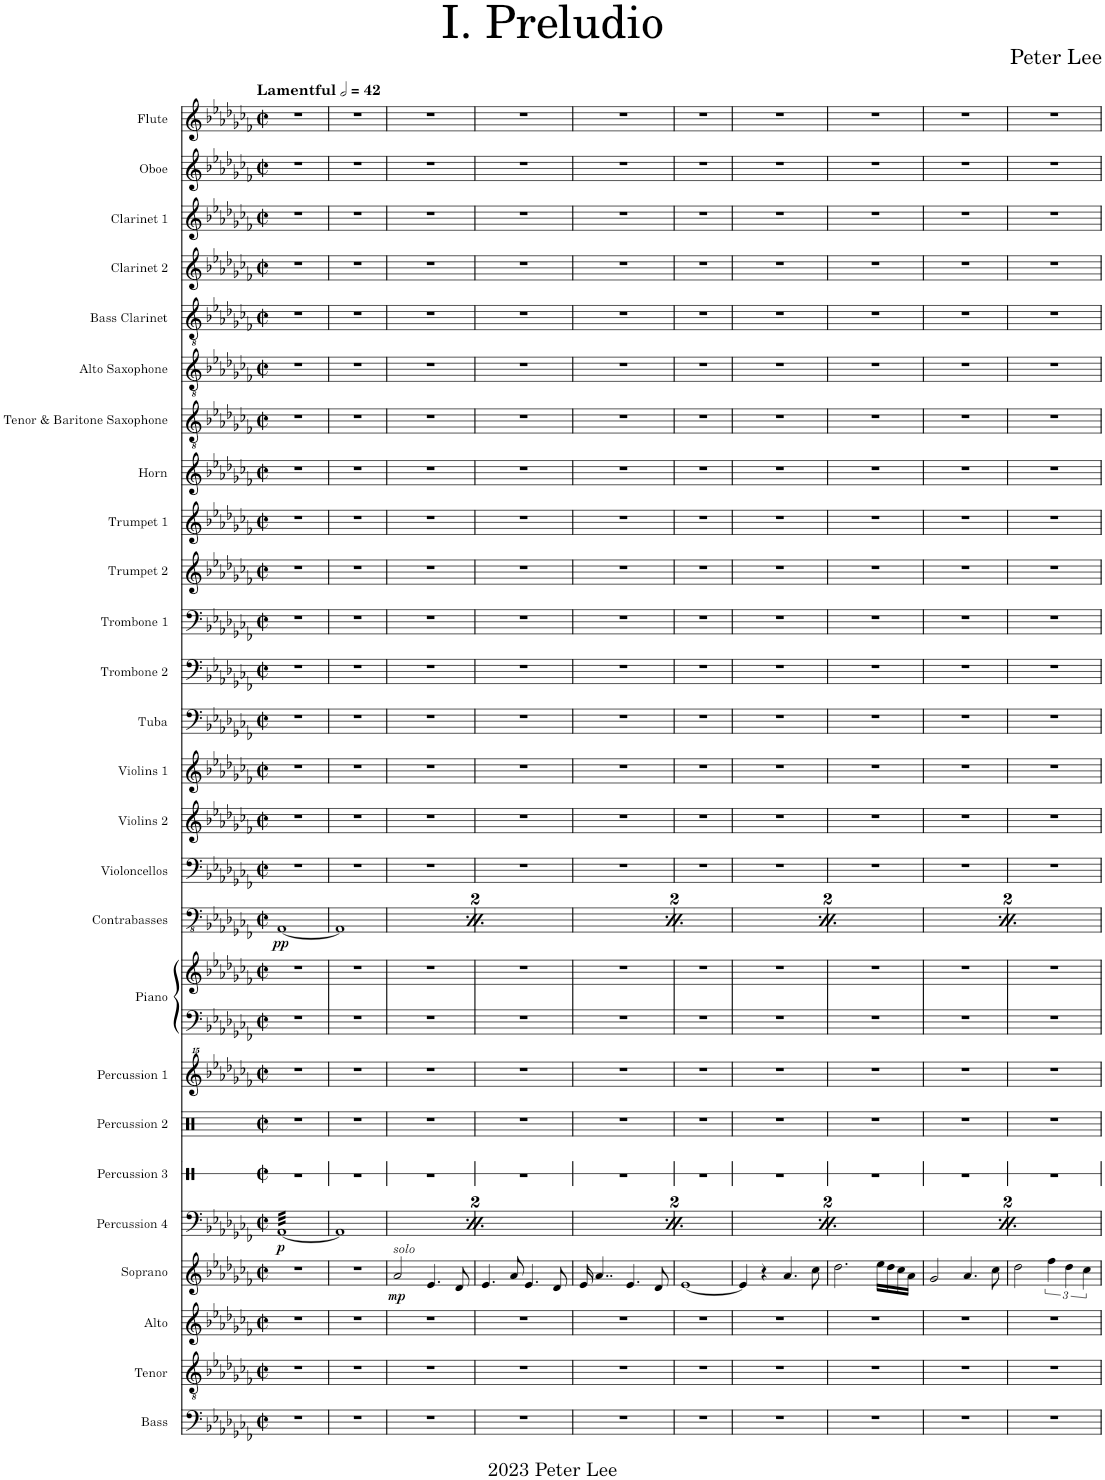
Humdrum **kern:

**kern	**kern	**kern	**kern	**dynam	**kern	**dynam	**kern	**kern	**kern	**kern	**kern	**kern	**dynam	**kern	**kern	**kern	**kern	**kern	**kern	**kern	**kern	**kern	**kern	**kern	**kern	**kern	**kern	**kern	**kern
*part26	*part25	*part24	*part23	*part23	*part22	*part22	*part21	*part20	*part19	*part18	*part18	*part17	*part17	*part16	*part15	*part14	*part13	*part12	*part11	*part10	*part9	*part8	*part7	*part6	*part5	*part4	*part3	*part2	*part1
*staff27	*staff26	*staff25	*staff24	*staff24	*staff23	*staff23	*staff22	*staff21	*staff20	*staff19	*staff18	*staff17	*staff17	*staff16	*staff15	*staff14	*staff13	*staff12	*staff11	*staff10	*staff9	*staff8	*staff7	*staff6	*staff5	*staff4	*staff3	*staff2	*staff1
*I"Bass	*I"Tenor	*I"Alto	*I"Soprano	*	*I"Percussion 4	*	*I"Percussion 3	*I"Percussion 2	*I"Percussion 1	*I"Piano	*	*I"Contrabasses	*	*I"Violoncellos	*I"Violins 2	*I"Violins 1	*I"Tuba	*I"Trombone 2	*I"Trombone 1	*I"Trumpet 2	*I"Trumpet 1	*I"Horn	*I"Tenor &amp; Baritone Saxophone	*I"Alto Saxophone	*I"Bass Clarinet	*I"Clarinet 2	*I"Clarinet 1	*I"Oboe	*I"Flute
*I'B.	*I'T.	*I'A.	*I'S.	*	*I'Perc. 4	*	*I'Perc. 3	*I'Perc. 2	*I'Perc. 1	*I'Pno.	*	*I'Cbs.	*	*I'Vcs.	*I'Vlns. 2	*I'Vlns. 1	*I'Tba.	*I'Tbn. 2	*I'Tbn. 1	*I'Tpt. 2	*I'Tpt. 1	*I'Hn.	*I'T. &amp; B. Sax.	*I'A. Sax.	*I'B. Cl.	*I'Cl. 2	*I'Cl. 1	*I'Ob.	*I'Fl.
*	*	*	*	*	*	*	*stria1	*	*	*	*	*	*	*	*	*	*	*	*	*	*	*	*	*	*	*	*	*	*
*clefF4	*clefGv2	*clefG2	*clefG2	*	*clefF4	*	*clefX	*clefX	*clefG^^2	*clefF4	*clefG2	*clefFv4	*	*clefF4	*clefG2	*clefG2	*clefF4	*clefF4	*clefF4	*clefG2	*clefG2	*clefG2	*clefGv2	*clefGv2	*clefGv2	*clefG2	*clefG2	*clefG2	*clefG2
*	*	*	*	*	*	*	*	*	*	*	*	*	*	*	*	*	*	*	*	*Trd1c2	*Trd1c2	*Trd4c7	*Trd8c14	*Trd5c9	*Trd8c14	*Trd1c2	*Trd1c2	*	*
*k[b-e-a-d-g-c-f-]	*k[b-e-a-d-g-c-f-]	*k[b-e-a-d-g-c-f-]	*k[b-e-a-d-g-c-f-]	*	*k[b-e-a-d-g-c-f-]	*	*k[]	*k[]	*k[b-e-a-d-g-c-f-]	*k[b-e-a-d-g-c-f-]	*k[b-e-a-d-g-c-f-]	*k[b-e-a-d-g-c-f-]	*	*k[b-e-a-d-g-c-f-]	*k[b-e-a-d-g-c-f-]	*k[b-e-a-d-g-c-f-]	*k[b-e-a-d-g-c-f-]	*k[b-e-a-d-g-c-f-]	*k[b-e-a-d-g-c-f-]	*k[b-e-a-d-g-c-f-]	*k[b-e-a-d-g-c-f-]	*k[b-e-a-d-g-c-f-]	*k[b-e-a-d-g-c-f-]	*k[b-e-a-d-g-c-f-]	*k[b-e-a-d-g-c-f-]	*k[b-e-a-d-g-c-f-]	*k[b-e-a-d-g-c-f-]	*k[b-e-a-d-g-c-f-]	*k[b-e-a-d-g-c-f-]
*M2/2	*M2/2	*M2/2	*M2/2	*	*M2/2	*	*M2/2	*M2/2	*M2/2	*M2/2	*M2/2	*M2/2	*	*M2/2	*M2/2	*M2/2	*M2/2	*M2/2	*M2/2	*M2/2	*M2/2	*M2/2	*M2/2	*M2/2	*M2/2	*M2/2	*M2/2	*M2/2	*M2/2
*met(c|)	*met(c|)	*met(c|)	*met(c|)	*	*met(c|)	*	*met(c|)	*met(c|)	*met(c|)	*met(c|)	*met(c|)	*met(c|)	*	*met(c|)	*met(c|)	*met(c|)	*met(c|)	*met(c|)	*met(c|)	*met(c|)	*met(c|)	*met(c|)	*met(c|)	*met(c|)	*met(c|)	*met(c|)	*met(c|)	*met(c|)	*met(c|)
*MM84	*MM84	*MM84	*MM84	*	*MM84	*	*MM84	*MM84	*MM84	*MM84	*MM84	*MM84	*	*MM84	*MM84	*MM84	*MM84	*MM84	*MM84	*MM84	*MM84	*MM84	*MM84	*MM84	*MM84	*MM84	*MM84	*MM84	*MM84
=1	=1	=1	=1	=1	=1	=1	=1	=1	=1	=1	=1	=1	=1	=1	=1	=1	=1	=1	=1	=1	=1	=1	=1	=1	=1	=1	=1	=1	=1
!	!	!	!	!	!	!	!	!	!	!	!	!	!	!	!	!	!	!	!	!	!	!	!	!	!	!	!	!	!LO:TX:a:B:t=Lamentful
!	!	!	!	!	!	!LO:DY:b	!	!	!	!	!	!	!LO:DY:b	!	!	!	!	!	!	!	!	!	!	!	!	!	!	!	!
*	*	*	*	*	*tremolo	*	*	*	*	*	*	*	*	*	*	*	*	*	*	*	*	*	*	*	*	*	*	*	*
1r	1r	1r	1r	.	[32AA-LLL	p	1r	1r	1r	1r	1r	[1AAA-	pp	1r	1r	1r	1r	1r	1r	1r	1r	1r	1r	1r	1r	1r	1r	1r	1r
.	.	.	.	.	32AA-	.	.	.	.	.	.	.	.	.	.	.	.	.	.	.	.	.	.	.	.	.	.	.	.
.	.	.	.	.	32AA-	.	.	.	.	.	.	.	.	.	.	.	.	.	.	.	.	.	.	.	.	.	.	.	.
.	.	.	.	.	32AA-	.	.	.	.	.	.	.	.	.	.	.	.	.	.	.	.	.	.	.	.	.	.	.	.
.	.	.	.	.	32AA-	.	.	.	.	.	.	.	.	.	.	.	.	.	.	.	.	.	.	.	.	.	.	.	.
.	.	.	.	.	32AA-	.	.	.	.	.	.	.	.	.	.	.	.	.	.	.	.	.	.	.	.	.	.	.	.
.	.	.	.	.	32AA-	.	.	.	.	.	.	.	.	.	.	.	.	.	.	.	.	.	.	.	.	.	.	.	.
.	.	.	.	.	32AA-	.	.	.	.	.	.	.	.	.	.	.	.	.	.	.	.	.	.	.	.	.	.	.	.
.	.	.	.	.	32AA-	.	.	.	.	.	.	.	.	.	.	.	.	.	.	.	.	.	.	.	.	.	.	.	.
.	.	.	.	.	32AA-	.	.	.	.	.	.	.	.	.	.	.	.	.	.	.	.	.	.	.	.	.	.	.	.
.	.	.	.	.	32AA-	.	.	.	.	.	.	.	.	.	.	.	.	.	.	.	.	.	.	.	.	.	.	.	.
.	.	.	.	.	32AA-	.	.	.	.	.	.	.	.	.	.	.	.	.	.	.	.	.	.	.	.	.	.	.	.
.	.	.	.	.	32AA-	.	.	.	.	.	.	.	.	.	.	.	.	.	.	.	.	.	.	.	.	.	.	.	.
.	.	.	.	.	32AA-	.	.	.	.	.	.	.	.	.	.	.	.	.	.	.	.	.	.	.	.	.	.	.	.
.	.	.	.	.	32AA-	.	.	.	.	.	.	.	.	.	.	.	.	.	.	.	.	.	.	.	.	.	.	.	.
.	.	.	.	.	32AA-	.	.	.	.	.	.	.	.	.	.	.	.	.	.	.	.	.	.	.	.	.	.	.	.
.	.	.	.	.	32AA-	.	.	.	.	.	.	.	.	.	.	.	.	.	.	.	.	.	.	.	.	.	.	.	.
.	.	.	.	.	32AA-	.	.	.	.	.	.	.	.	.	.	.	.	.	.	.	.	.	.	.	.	.	.	.	.
.	.	.	.	.	32AA-	.	.	.	.	.	.	.	.	.	.	.	.	.	.	.	.	.	.	.	.	.	.	.	.
.	.	.	.	.	32AA-	.	.	.	.	.	.	.	.	.	.	.	.	.	.	.	.	.	.	.	.	.	.	.	.
.	.	.	.	.	32AA-	.	.	.	.	.	.	.	.	.	.	.	.	.	.	.	.	.	.	.	.	.	.	.	.
.	.	.	.	.	32AA-	.	.	.	.	.	.	.	.	.	.	.	.	.	.	.	.	.	.	.	.	.	.	.	.
.	.	.	.	.	32AA-	.	.	.	.	.	.	.	.	.	.	.	.	.	.	.	.	.	.	.	.	.	.	.	.
.	.	.	.	.	32AA-	.	.	.	.	.	.	.	.	.	.	.	.	.	.	.	.	.	.	.	.	.	.	.	.
.	.	.	.	.	32AA-	.	.	.	.	.	.	.	.	.	.	.	.	.	.	.	.	.	.	.	.	.	.	.	.
.	.	.	.	.	32AA-	.	.	.	.	.	.	.	.	.	.	.	.	.	.	.	.	.	.	.	.	.	.	.	.
.	.	.	.	.	32AA-	.	.	.	.	.	.	.	.	.	.	.	.	.	.	.	.	.	.	.	.	.	.	.	.
.	.	.	.	.	32AA-	.	.	.	.	.	.	.	.	.	.	.	.	.	.	.	.	.	.	.	.	.	.	.	.
.	.	.	.	.	32AA-	.	.	.	.	.	.	.	.	.	.	.	.	.	.	.	.	.	.	.	.	.	.	.	.
.	.	.	.	.	32AA-	.	.	.	.	.	.	.	.	.	.	.	.	.	.	.	.	.	.	.	.	.	.	.	.
.	.	.	.	.	32AA-	.	.	.	.	.	.	.	.	.	.	.	.	.	.	.	.	.	.	.	.	.	.	.	.
.	.	.	.	.	32AA-JJJ	.	.	.	.	.	.	.	.	.	.	.	.	.	.	.	.	.	.	.	.	.	.	.	.
*	*	*	*	*	*Xtremolo	*	*	*	*	*	*	*	*	*	*	*	*	*	*	*	*	*	*	*	*	*	*	*	*
=2	=2	=2	=2	=2	=2	=2	=2	=2	=2	=2	=2	=2	=2	=2	=2	=2	=2	=2	=2	=2	=2	=2	=2	=2	=2	=2	=2	=2	=2
1r	1r	1r	1r	.	1AA-]	.	1r	1r	1r	1r	1r	1AAA-]	.	1r	1r	1r	1r	1r	1r	1r	1r	1r	1r	1r	1r	1r	1r	1r	1r
=3	=3	=3	=3	=3	=3	=3	=3	=3	=3	=3	=3	=3	=3	=3	=3	=3	=3	=3	=3	=3	=3	=3	=3	=3	=3	=3	=3	=3	=3
!	!	!	!LO:TX:a:i:t=solo	!	!	!	!	!	!	!	!	!	!	!	!	!	!	!	!	!	!	!	!	!	!	!	!	!	!
!	!	!	!	!LO:DY:b	!	!LO:DY:b	!	!	!	!	!	!	!LO:DY:b	!	!	!	!	!	!	!	!	!	!	!	!	!	!	!	!
*	*	*	*	*	*tremolo	*	*	*	*	*	*	*	*	*	*	*	*	*	*	*	*	*	*	*	*	*	*	*	*
1r	1r	1r	2a-/	mp	[32AA-LLL	p	1r	1r	1r	1r	1r	[1AAA-	pp	1r	1r	1r	1r	1r	1r	1r	1r	1r	1r	1r	1r	1r	1r	1r	1r
.	.	.	.	.	32AA-	.	.	.	.	.	.	.	.	.	.	.	.	.	.	.	.	.	.	.	.	.	.	.	.
.	.	.	.	.	32AA-	.	.	.	.	.	.	.	.	.	.	.	.	.	.	.	.	.	.	.	.	.	.	.	.
.	.	.	.	.	32AA-	.	.	.	.	.	.	.	.	.	.	.	.	.	.	.	.	.	.	.	.	.	.	.	.
.	.	.	.	.	32AA-	.	.	.	.	.	.	.	.	.	.	.	.	.	.	.	.	.	.	.	.	.	.	.	.
.	.	.	.	.	32AA-	.	.	.	.	.	.	.	.	.	.	.	.	.	.	.	.	.	.	.	.	.	.	.	.
.	.	.	.	.	32AA-	.	.	.	.	.	.	.	.	.	.	.	.	.	.	.	.	.	.	.	.	.	.	.	.
.	.	.	.	.	32AA-	.	.	.	.	.	.	.	.	.	.	.	.	.	.	.	.	.	.	.	.	.	.	.	.
.	.	.	.	.	32AA-	.	.	.	.	.	.	.	.	.	.	.	.	.	.	.	.	.	.	.	.	.	.	.	.
.	.	.	.	.	32AA-	.	.	.	.	.	.	.	.	.	.	.	.	.	.	.	.	.	.	.	.	.	.	.	.
.	.	.	.	.	32AA-	.	.	.	.	.	.	.	.	.	.	.	.	.	.	.	.	.	.	.	.	.	.	.	.
.	.	.	.	.	32AA-	.	.	.	.	.	.	.	.	.	.	.	.	.	.	.	.	.	.	.	.	.	.	.	.
.	.	.	.	.	32AA-	.	.	.	.	.	.	.	.	.	.	.	.	.	.	.	.	.	.	.	.	.	.	.	.
.	.	.	.	.	32AA-	.	.	.	.	.	.	.	.	.	.	.	.	.	.	.	.	.	.	.	.	.	.	.	.
.	.	.	.	.	32AA-	.	.	.	.	.	.	.	.	.	.	.	.	.	.	.	.	.	.	.	.	.	.	.	.
.	.	.	.	.	32AA-	.	.	.	.	.	.	.	.	.	.	.	.	.	.	.	.	.	.	.	.	.	.	.	.
.	.	.	4.e-/	.	32AA-	.	.	.	.	.	.	.	.	.	.	.	.	.	.	.	.	.	.	.	.	.	.	.	.
.	.	.	.	.	32AA-	.	.	.	.	.	.	.	.	.	.	.	.	.	.	.	.	.	.	.	.	.	.	.	.
.	.	.	.	.	32AA-	.	.	.	.	.	.	.	.	.	.	.	.	.	.	.	.	.	.	.	.	.	.	.	.
.	.	.	.	.	32AA-	.	.	.	.	.	.	.	.	.	.	.	.	.	.	.	.	.	.	.	.	.	.	.	.
.	.	.	.	.	32AA-	.	.	.	.	.	.	.	.	.	.	.	.	.	.	.	.	.	.	.	.	.	.	.	.
.	.	.	.	.	32AA-	.	.	.	.	.	.	.	.	.	.	.	.	.	.	.	.	.	.	.	.	.	.	.	.
.	.	.	.	.	32AA-	.	.	.	.	.	.	.	.	.	.	.	.	.	.	.	.	.	.	.	.	.	.	.	.
.	.	.	.	.	32AA-	.	.	.	.	.	.	.	.	.	.	.	.	.	.	.	.	.	.	.	.	.	.	.	.
.	.	.	.	.	32AA-	.	.	.	.	.	.	.	.	.	.	.	.	.	.	.	.	.	.	.	.	.	.	.	.
.	.	.	.	.	32AA-	.	.	.	.	.	.	.	.	.	.	.	.	.	.	.	.	.	.	.	.	.	.	.	.
.	.	.	.	.	32AA-	.	.	.	.	.	.	.	.	.	.	.	.	.	.	.	.	.	.	.	.	.	.	.	.
.	.	.	.	.	32AA-	.	.	.	.	.	.	.	.	.	.	.	.	.	.	.	.	.	.	.	.	.	.	.	.
.	.	.	8d-/	.	32AA-	.	.	.	.	.	.	.	.	.	.	.	.	.	.	.	.	.	.	.	.	.	.	.	.
.	.	.	.	.	32AA-	.	.	.	.	.	.	.	.	.	.	.	.	.	.	.	.	.	.	.	.	.	.	.	.
.	.	.	.	.	32AA-	.	.	.	.	.	.	.	.	.	.	.	.	.	.	.	.	.	.	.	.	.	.	.	.
.	.	.	.	.	32AA-JJJ	.	.	.	.	.	.	.	.	.	.	.	.	.	.	.	.	.	.	.	.	.	.	.	.
*	*	*	*	*	*Xtremolo	*	*	*	*	*	*	*	*	*	*	*	*	*	*	*	*	*	*	*	*	*	*	*	*
=4	=4	=4	=4	=4	=4	=4	=4	=4	=4	=4	=4	=4	=4	=4	=4	=4	=4	=4	=4	=4	=4	=4	=4	=4	=4	=4	=4	=4	=4
1r	1r	1r	4.e-/	.	1AA-]	.	1r	1r	1r	1r	1r	1AAA-]	.	1r	1r	1r	1r	1r	1r	1r	1r	1r	1r	1r	1r	1r	1r	1r	1r
.	.	.	8a-/	.	.	.	.	.	.	.	.	.	.	.	.	.	.	.	.	.	.	.	.	.	.	.	.	.	.
.	.	.	4.e-/	.	.	.	.	.	.	.	.	.	.	.	.	.	.	.	.	.	.	.	.	.	.	.	.	.	.
.	.	.	8d-/	.	.	.	.	.	.	.	.	.	.	.	.	.	.	.	.	.	.	.	.	.	.	.	.	.	.
=5	=5	=5	=5	=5	=5	=5	=5	=5	=5	=5	=5	=5	=5	=5	=5	=5	=5	=5	=5	=5	=5	=5	=5	=5	=5	=5	=5	=5	=5
!	!	!	!	!	!	!LO:DY:b	!	!	!	!	!	!	!LO:DY:b	!	!	!	!	!	!	!	!	!	!	!	!	!	!	!	!
*	*	*	*	*	*tremolo	*	*	*	*	*	*	*	*	*	*	*	*	*	*	*	*	*	*	*	*	*	*	*	*
1r	1r	1r	16e-/	.	[32AA-LLL	p	1r	1r	1r	1r	1r	[1AAA-	pp	1r	1r	1r	1r	1r	1r	1r	1r	1r	1r	1r	1r	1r	1r	1r	1r
.	.	.	.	.	32AA-	.	.	.	.	.	.	.	.	.	.	.	.	.	.	.	.	.	.	.	.	.	.	.	.
.	.	.	4..a-/	.	32AA-	.	.	.	.	.	.	.	.	.	.	.	.	.	.	.	.	.	.	.	.	.	.	.	.
.	.	.	.	.	32AA-	.	.	.	.	.	.	.	.	.	.	.	.	.	.	.	.	.	.	.	.	.	.	.	.
.	.	.	.	.	32AA-	.	.	.	.	.	.	.	.	.	.	.	.	.	.	.	.	.	.	.	.	.	.	.	.
.	.	.	.	.	32AA-	.	.	.	.	.	.	.	.	.	.	.	.	.	.	.	.	.	.	.	.	.	.	.	.
.	.	.	.	.	32AA-	.	.	.	.	.	.	.	.	.	.	.	.	.	.	.	.	.	.	.	.	.	.	.	.
.	.	.	.	.	32AA-	.	.	.	.	.	.	.	.	.	.	.	.	.	.	.	.	.	.	.	.	.	.	.	.
.	.	.	.	.	32AA-	.	.	.	.	.	.	.	.	.	.	.	.	.	.	.	.	.	.	.	.	.	.	.	.
.	.	.	.	.	32AA-	.	.	.	.	.	.	.	.	.	.	.	.	.	.	.	.	.	.	.	.	.	.	.	.
.	.	.	.	.	32AA-	.	.	.	.	.	.	.	.	.	.	.	.	.	.	.	.	.	.	.	.	.	.	.	.
.	.	.	.	.	32AA-	.	.	.	.	.	.	.	.	.	.	.	.	.	.	.	.	.	.	.	.	.	.	.	.
.	.	.	.	.	32AA-	.	.	.	.	.	.	.	.	.	.	.	.	.	.	.	.	.	.	.	.	.	.	.	.
.	.	.	.	.	32AA-	.	.	.	.	.	.	.	.	.	.	.	.	.	.	.	.	.	.	.	.	.	.	.	.
.	.	.	.	.	32AA-	.	.	.	.	.	.	.	.	.	.	.	.	.	.	.	.	.	.	.	.	.	.	.	.
.	.	.	.	.	32AA-	.	.	.	.	.	.	.	.	.	.	.	.	.	.	.	.	.	.	.	.	.	.	.	.
.	.	.	4.e-/	.	32AA-	.	.	.	.	.	.	.	.	.	.	.	.	.	.	.	.	.	.	.	.	.	.	.	.
.	.	.	.	.	32AA-	.	.	.	.	.	.	.	.	.	.	.	.	.	.	.	.	.	.	.	.	.	.	.	.
.	.	.	.	.	32AA-	.	.	.	.	.	.	.	.	.	.	.	.	.	.	.	.	.	.	.	.	.	.	.	.
.	.	.	.	.	32AA-	.	.	.	.	.	.	.	.	.	.	.	.	.	.	.	.	.	.	.	.	.	.	.	.
.	.	.	.	.	32AA-	.	.	.	.	.	.	.	.	.	.	.	.	.	.	.	.	.	.	.	.	.	.	.	.
.	.	.	.	.	32AA-	.	.	.	.	.	.	.	.	.	.	.	.	.	.	.	.	.	.	.	.	.	.	.	.
.	.	.	.	.	32AA-	.	.	.	.	.	.	.	.	.	.	.	.	.	.	.	.	.	.	.	.	.	.	.	.
.	.	.	.	.	32AA-	.	.	.	.	.	.	.	.	.	.	.	.	.	.	.	.	.	.	.	.	.	.	.	.
.	.	.	.	.	32AA-	.	.	.	.	.	.	.	.	.	.	.	.	.	.	.	.	.	.	.	.	.	.	.	.
.	.	.	.	.	32AA-	.	.	.	.	.	.	.	.	.	.	.	.	.	.	.	.	.	.	.	.	.	.	.	.
.	.	.	.	.	32AA-	.	.	.	.	.	.	.	.	.	.	.	.	.	.	.	.	.	.	.	.	.	.	.	.
.	.	.	.	.	32AA-	.	.	.	.	.	.	.	.	.	.	.	.	.	.	.	.	.	.	.	.	.	.	.	.
.	.	.	8d-/	.	32AA-	.	.	.	.	.	.	.	.	.	.	.	.	.	.	.	.	.	.	.	.	.	.	.	.
.	.	.	.	.	32AA-	.	.	.	.	.	.	.	.	.	.	.	.	.	.	.	.	.	.	.	.	.	.	.	.
.	.	.	.	.	32AA-	.	.	.	.	.	.	.	.	.	.	.	.	.	.	.	.	.	.	.	.	.	.	.	.
.	.	.	.	.	32AA-JJJ	.	.	.	.	.	.	.	.	.	.	.	.	.	.	.	.	.	.	.	.	.	.	.	.
*	*	*	*	*	*Xtremolo	*	*	*	*	*	*	*	*	*	*	*	*	*	*	*	*	*	*	*	*	*	*	*	*
=6	=6	=6	=6	=6	=6	=6	=6	=6	=6	=6	=6	=6	=6	=6	=6	=6	=6	=6	=6	=6	=6	=6	=6	=6	=6	=6	=6	=6	=6
1r	1r	1r	[1e-	.	1AA-]	.	1r	1r	1r	1r	1r	1AAA-]	.	1r	1r	1r	1r	1r	1r	1r	1r	1r	1r	1r	1r	1r	1r	1r	1r
=7	=7	=7	=7	=7	=7	=7	=7	=7	=7	=7	=7	=7	=7	=7	=7	=7	=7	=7	=7	=7	=7	=7	=7	=7	=7	=7	=7	=7	=7
!	!	!	!	!	!	!LO:DY:b	!	!	!	!	!	!	!LO:DY:b	!	!	!	!	!	!	!	!	!	!	!	!	!	!	!	!
*	*	*	*	*	*tremolo	*	*	*	*	*	*	*	*	*	*	*	*	*	*	*	*	*	*	*	*	*	*	*	*
1r	1r	1r	4e-/]	.	[32AA-LLL	p	1r	1r	1r	1r	1r	[1AAA-	pp	1r	1r	1r	1r	1r	1r	1r	1r	1r	1r	1r	1r	1r	1r	1r	1r
.	.	.	.	.	32AA-	.	.	.	.	.	.	.	.	.	.	.	.	.	.	.	.	.	.	.	.	.	.	.	.
.	.	.	.	.	32AA-	.	.	.	.	.	.	.	.	.	.	.	.	.	.	.	.	.	.	.	.	.	.	.	.
.	.	.	.	.	32AA-	.	.	.	.	.	.	.	.	.	.	.	.	.	.	.	.	.	.	.	.	.	.	.	.
.	.	.	.	.	32AA-	.	.	.	.	.	.	.	.	.	.	.	.	.	.	.	.	.	.	.	.	.	.	.	.
.	.	.	.	.	32AA-	.	.	.	.	.	.	.	.	.	.	.	.	.	.	.	.	.	.	.	.	.	.	.	.
.	.	.	.	.	32AA-	.	.	.	.	.	.	.	.	.	.	.	.	.	.	.	.	.	.	.	.	.	.	.	.
.	.	.	.	.	32AA-	.	.	.	.	.	.	.	.	.	.	.	.	.	.	.	.	.	.	.	.	.	.	.	.
.	.	.	4r	.	32AA-	.	.	.	.	.	.	.	.	.	.	.	.	.	.	.	.	.	.	.	.	.	.	.	.
.	.	.	.	.	32AA-	.	.	.	.	.	.	.	.	.	.	.	.	.	.	.	.	.	.	.	.	.	.	.	.
.	.	.	.	.	32AA-	.	.	.	.	.	.	.	.	.	.	.	.	.	.	.	.	.	.	.	.	.	.	.	.
.	.	.	.	.	32AA-	.	.	.	.	.	.	.	.	.	.	.	.	.	.	.	.	.	.	.	.	.	.	.	.
.	.	.	.	.	32AA-	.	.	.	.	.	.	.	.	.	.	.	.	.	.	.	.	.	.	.	.	.	.	.	.
.	.	.	.	.	32AA-	.	.	.	.	.	.	.	.	.	.	.	.	.	.	.	.	.	.	.	.	.	.	.	.
.	.	.	.	.	32AA-	.	.	.	.	.	.	.	.	.	.	.	.	.	.	.	.	.	.	.	.	.	.	.	.
.	.	.	.	.	32AA-	.	.	.	.	.	.	.	.	.	.	.	.	.	.	.	.	.	.	.	.	.	.	.	.
.	.	.	4.a-/	.	32AA-	.	.	.	.	.	.	.	.	.	.	.	.	.	.	.	.	.	.	.	.	.	.	.	.
.	.	.	.	.	32AA-	.	.	.	.	.	.	.	.	.	.	.	.	.	.	.	.	.	.	.	.	.	.	.	.
.	.	.	.	.	32AA-	.	.	.	.	.	.	.	.	.	.	.	.	.	.	.	.	.	.	.	.	.	.	.	.
.	.	.	.	.	32AA-	.	.	.	.	.	.	.	.	.	.	.	.	.	.	.	.	.	.	.	.	.	.	.	.
.	.	.	.	.	32AA-	.	.	.	.	.	.	.	.	.	.	.	.	.	.	.	.	.	.	.	.	.	.	.	.
.	.	.	.	.	32AA-	.	.	.	.	.	.	.	.	.	.	.	.	.	.	.	.	.	.	.	.	.	.	.	.
.	.	.	.	.	32AA-	.	.	.	.	.	.	.	.	.	.	.	.	.	.	.	.	.	.	.	.	.	.	.	.
.	.	.	.	.	32AA-	.	.	.	.	.	.	.	.	.	.	.	.	.	.	.	.	.	.	.	.	.	.	.	.
.	.	.	.	.	32AA-	.	.	.	.	.	.	.	.	.	.	.	.	.	.	.	.	.	.	.	.	.	.	.	.
.	.	.	.	.	32AA-	.	.	.	.	.	.	.	.	.	.	.	.	.	.	.	.	.	.	.	.	.	.	.	.
.	.	.	.	.	32AA-	.	.	.	.	.	.	.	.	.	.	.	.	.	.	.	.	.	.	.	.	.	.	.	.
.	.	.	.	.	32AA-	.	.	.	.	.	.	.	.	.	.	.	.	.	.	.	.	.	.	.	.	.	.	.	.
.	.	.	8cc-\	.	32AA-	.	.	.	.	.	.	.	.	.	.	.	.	.	.	.	.	.	.	.	.	.	.	.	.
.	.	.	.	.	32AA-	.	.	.	.	.	.	.	.	.	.	.	.	.	.	.	.	.	.	.	.	.	.	.	.
.	.	.	.	.	32AA-	.	.	.	.	.	.	.	.	.	.	.	.	.	.	.	.	.	.	.	.	.	.	.	.
.	.	.	.	.	32AA-JJJ	.	.	.	.	.	.	.	.	.	.	.	.	.	.	.	.	.	.	.	.	.	.	.	.
*	*	*	*	*	*Xtremolo	*	*	*	*	*	*	*	*	*	*	*	*	*	*	*	*	*	*	*	*	*	*	*	*
=8	=8	=8	=8	=8	=8	=8	=8	=8	=8	=8	=8	=8	=8	=8	=8	=8	=8	=8	=8	=8	=8	=8	=8	=8	=8	=8	=8	=8	=8
1r	1r	1r	2.dd-\	.	1AA-]	.	1r	1r	1r	1r	1r	1AAA-]	.	1r	1r	1r	1r	1r	1r	1r	1r	1r	1r	1r	1r	1r	1r	1r	1r
.	.	.	16ee-\LL	.	.	.	.	.	.	.	.	.	.	.	.	.	.	.	.	.	.	.	.	.	.	.	.	.	.
.	.	.	16dd-\	.	.	.	.	.	.	.	.	.	.	.	.	.	.	.	.	.	.	.	.	.	.	.	.	.	.
.	.	.	16cc-\	.	.	.	.	.	.	.	.	.	.	.	.	.	.	.	.	.	.	.	.	.	.	.	.	.	.
.	.	.	16a-\JJ	.	.	.	.	.	.	.	.	.	.	.	.	.	.	.	.	.	.	.	.	.	.	.	.	.	.
=9	=9	=9	=9	=9	=9	=9	=9	=9	=9	=9	=9	=9	=9	=9	=9	=9	=9	=9	=9	=9	=9	=9	=9	=9	=9	=9	=9	=9	=9
!	!	!	!	!	!	!LO:DY:b	!	!	!	!	!	!	!LO:DY:b	!	!	!	!	!	!	!	!	!	!	!	!	!	!	!	!
*	*	*	*	*	*tremolo	*	*	*	*	*	*	*	*	*	*	*	*	*	*	*	*	*	*	*	*	*	*	*	*
1r	1r	1r	2g-/	.	[32AA-LLL	p	1r	1r	1r	1r	1r	[1AAA-	pp	1r	1r	1r	1r	1r	1r	1r	1r	1r	1r	1r	1r	1r	1r	1r	1r
.	.	.	.	.	32AA-	.	.	.	.	.	.	.	.	.	.	.	.	.	.	.	.	.	.	.	.	.	.	.	.
.	.	.	.	.	32AA-	.	.	.	.	.	.	.	.	.	.	.	.	.	.	.	.	.	.	.	.	.	.	.	.
.	.	.	.	.	32AA-	.	.	.	.	.	.	.	.	.	.	.	.	.	.	.	.	.	.	.	.	.	.	.	.
.	.	.	.	.	32AA-	.	.	.	.	.	.	.	.	.	.	.	.	.	.	.	.	.	.	.	.	.	.	.	.
.	.	.	.	.	32AA-	.	.	.	.	.	.	.	.	.	.	.	.	.	.	.	.	.	.	.	.	.	.	.	.
.	.	.	.	.	32AA-	.	.	.	.	.	.	.	.	.	.	.	.	.	.	.	.	.	.	.	.	.	.	.	.
.	.	.	.	.	32AA-	.	.	.	.	.	.	.	.	.	.	.	.	.	.	.	.	.	.	.	.	.	.	.	.
.	.	.	.	.	32AA-	.	.	.	.	.	.	.	.	.	.	.	.	.	.	.	.	.	.	.	.	.	.	.	.
.	.	.	.	.	32AA-	.	.	.	.	.	.	.	.	.	.	.	.	.	.	.	.	.	.	.	.	.	.	.	.
.	.	.	.	.	32AA-	.	.	.	.	.	.	.	.	.	.	.	.	.	.	.	.	.	.	.	.	.	.	.	.
.	.	.	.	.	32AA-	.	.	.	.	.	.	.	.	.	.	.	.	.	.	.	.	.	.	.	.	.	.	.	.
.	.	.	.	.	32AA-	.	.	.	.	.	.	.	.	.	.	.	.	.	.	.	.	.	.	.	.	.	.	.	.
.	.	.	.	.	32AA-	.	.	.	.	.	.	.	.	.	.	.	.	.	.	.	.	.	.	.	.	.	.	.	.
.	.	.	.	.	32AA-	.	.	.	.	.	.	.	.	.	.	.	.	.	.	.	.	.	.	.	.	.	.	.	.
.	.	.	.	.	32AA-	.	.	.	.	.	.	.	.	.	.	.	.	.	.	.	.	.	.	.	.	.	.	.	.
.	.	.	4.a-/	.	32AA-	.	.	.	.	.	.	.	.	.	.	.	.	.	.	.	.	.	.	.	.	.	.	.	.
.	.	.	.	.	32AA-	.	.	.	.	.	.	.	.	.	.	.	.	.	.	.	.	.	.	.	.	.	.	.	.
.	.	.	.	.	32AA-	.	.	.	.	.	.	.	.	.	.	.	.	.	.	.	.	.	.	.	.	.	.	.	.
.	.	.	.	.	32AA-	.	.	.	.	.	.	.	.	.	.	.	.	.	.	.	.	.	.	.	.	.	.	.	.
.	.	.	.	.	32AA-	.	.	.	.	.	.	.	.	.	.	.	.	.	.	.	.	.	.	.	.	.	.	.	.
.	.	.	.	.	32AA-	.	.	.	.	.	.	.	.	.	.	.	.	.	.	.	.	.	.	.	.	.	.	.	.
.	.	.	.	.	32AA-	.	.	.	.	.	.	.	.	.	.	.	.	.	.	.	.	.	.	.	.	.	.	.	.
.	.	.	.	.	32AA-	.	.	.	.	.	.	.	.	.	.	.	.	.	.	.	.	.	.	.	.	.	.	.	.
.	.	.	.	.	32AA-	.	.	.	.	.	.	.	.	.	.	.	.	.	.	.	.	.	.	.	.	.	.	.	.
.	.	.	.	.	32AA-	.	.	.	.	.	.	.	.	.	.	.	.	.	.	.	.	.	.	.	.	.	.	.	.
.	.	.	.	.	32AA-	.	.	.	.	.	.	.	.	.	.	.	.	.	.	.	.	.	.	.	.	.	.	.	.
.	.	.	.	.	32AA-	.	.	.	.	.	.	.	.	.	.	.	.	.	.	.	.	.	.	.	.	.	.	.	.
.	.	.	8cc-\	.	32AA-	.	.	.	.	.	.	.	.	.	.	.	.	.	.	.	.	.	.	.	.	.	.	.	.
.	.	.	.	.	32AA-	.	.	.	.	.	.	.	.	.	.	.	.	.	.	.	.	.	.	.	.	.	.	.	.
.	.	.	.	.	32AA-	.	.	.	.	.	.	.	.	.	.	.	.	.	.	.	.	.	.	.	.	.	.	.	.
.	.	.	.	.	32AA-JJJ	.	.	.	.	.	.	.	.	.	.	.	.	.	.	.	.	.	.	.	.	.	.	.	.
*	*	*	*	*	*Xtremolo	*	*	*	*	*	*	*	*	*	*	*	*	*	*	*	*	*	*	*	*	*	*	*	*
=10	=10	=10	=10	=10	=10	=10	=10	=10	=10	=10	=10	=10	=10	=10	=10	=10	=10	=10	=10	=10	=10	=10	=10	=10	=10	=10	=10	=10	=10
1r	1r	1r	2dd-\	.	1AA-]	.	1r	1r	1r	1r	1r	1AAA-]	.	1r	1r	1r	1r	1r	1r	1r	1r	1r	1r	1r	1r	1r	1r	1r	1r
.	.	.	6ff-\	.	.	.	.	.	.	.	.	.	.	.	.	.	.	.	.	.	.	.	.	.	.	.	.	.	.
.	.	.	6dd-\	.	.	.	.	.	.	.	.	.	.	.	.	.	.	.	.	.	.	.	.	.	.	.	.	.	.
.	.	.	6cc-\	.	.	.	.	.	.	.	.	.	.	.	.	.	.	.	.	.	.	.	.	.	.	.	.	.	.
=	=	=	=	=	=	=	=	=	=	=	=	=	=	=	=	=	=	=	=	=	=	=	=	=	=	=	=	=	=
*-	*-	*-	*-	*-	*-	*-	*-	*-	*-	*-	*-	*-	*-	*-	*-	*-	*-	*-	*-	*-	*-	*-	*-	*-	*-	*-	*-	*-	*-
